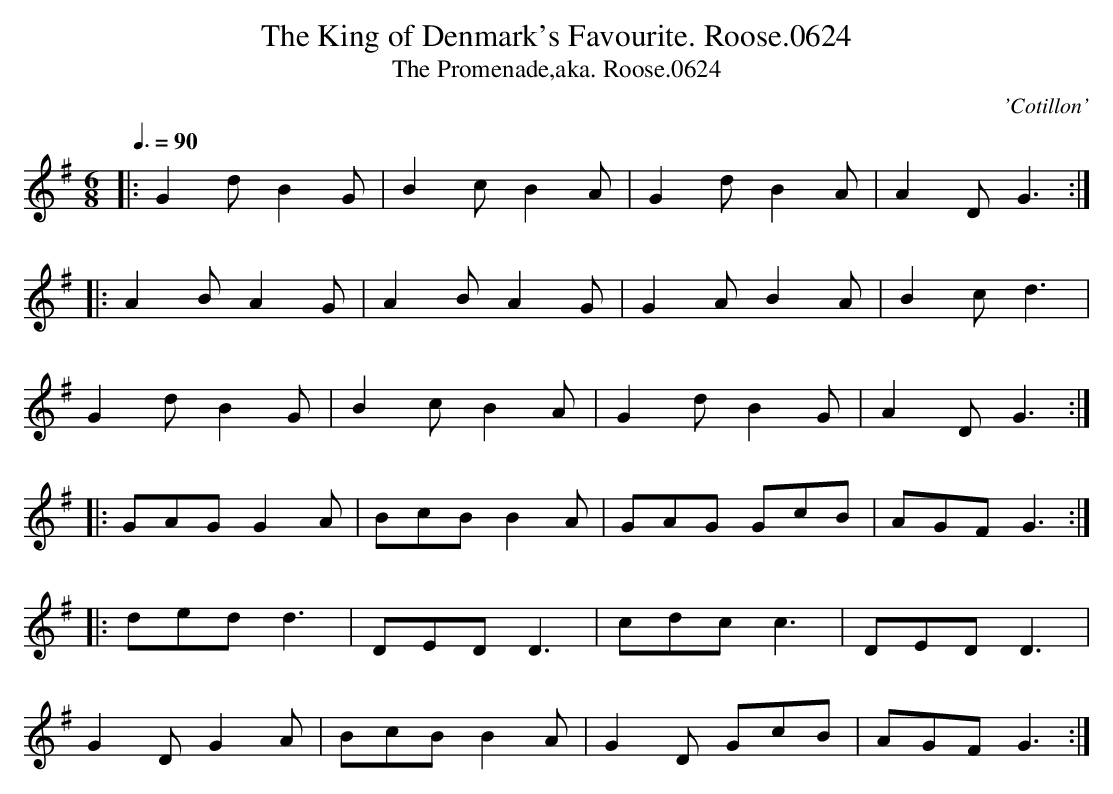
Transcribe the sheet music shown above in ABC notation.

X:1
T:King of Denmark's Favourite. Roose.0624, The
T:Promenade,aka. Roose.0624, The
C:'Cotillon'
M:6/8
L:1/8
Q:3/8=90
K:G
|:G2d B2G|B2c B2A|G2d B2A|A2D G3:|
|:A2B A2G|A2B A2G|G2A B2A|B2c d3|
G2d B2G|B2c B2A|G2d B2G|A2D G3:|
|:GAG G2A|BcB B2A|GAG GcB|AGF G3:|
|:ded d3|DED D3|cdc c3|DED D3|
G2D G2A|BcB B2A|G2D GcB|AGF G3:|
